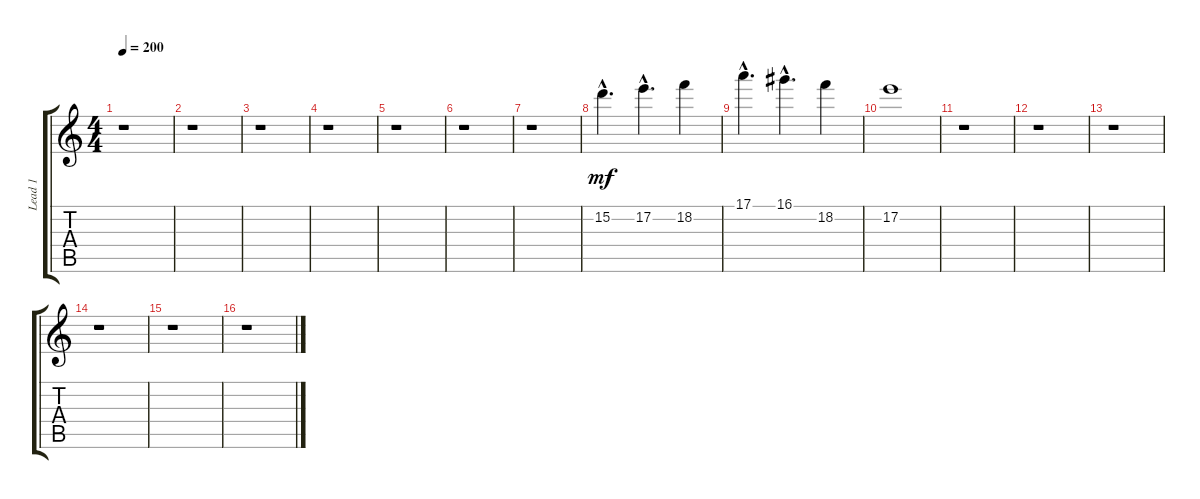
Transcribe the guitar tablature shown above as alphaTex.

\track ("Lead 1" "Lead 1") {instrument overdrivenguitar}
\staff {score tabs}
\tuning (E4 B3 G3 D3 A2 E2) {hide}
\ts (4 4)
\tempo 200
\clef g2
\ks c
r.1{dy mf} |
\section ("" "")
r.1 |
r.1 |
r.1 |
r.1 |
r.1 |
r.1 |
15.2{hac}.4{d volume 14} 17.2{hac}.4{d} 18.2.4 |
17.1{hac}.4{d} 16.1{hac}.4{d} 18.2.4 |
\section ("" "")
17.2.1{volume 0} |
r.1 |
r.1 |
r.1 |
r.1 |
r.1 |
r.1
